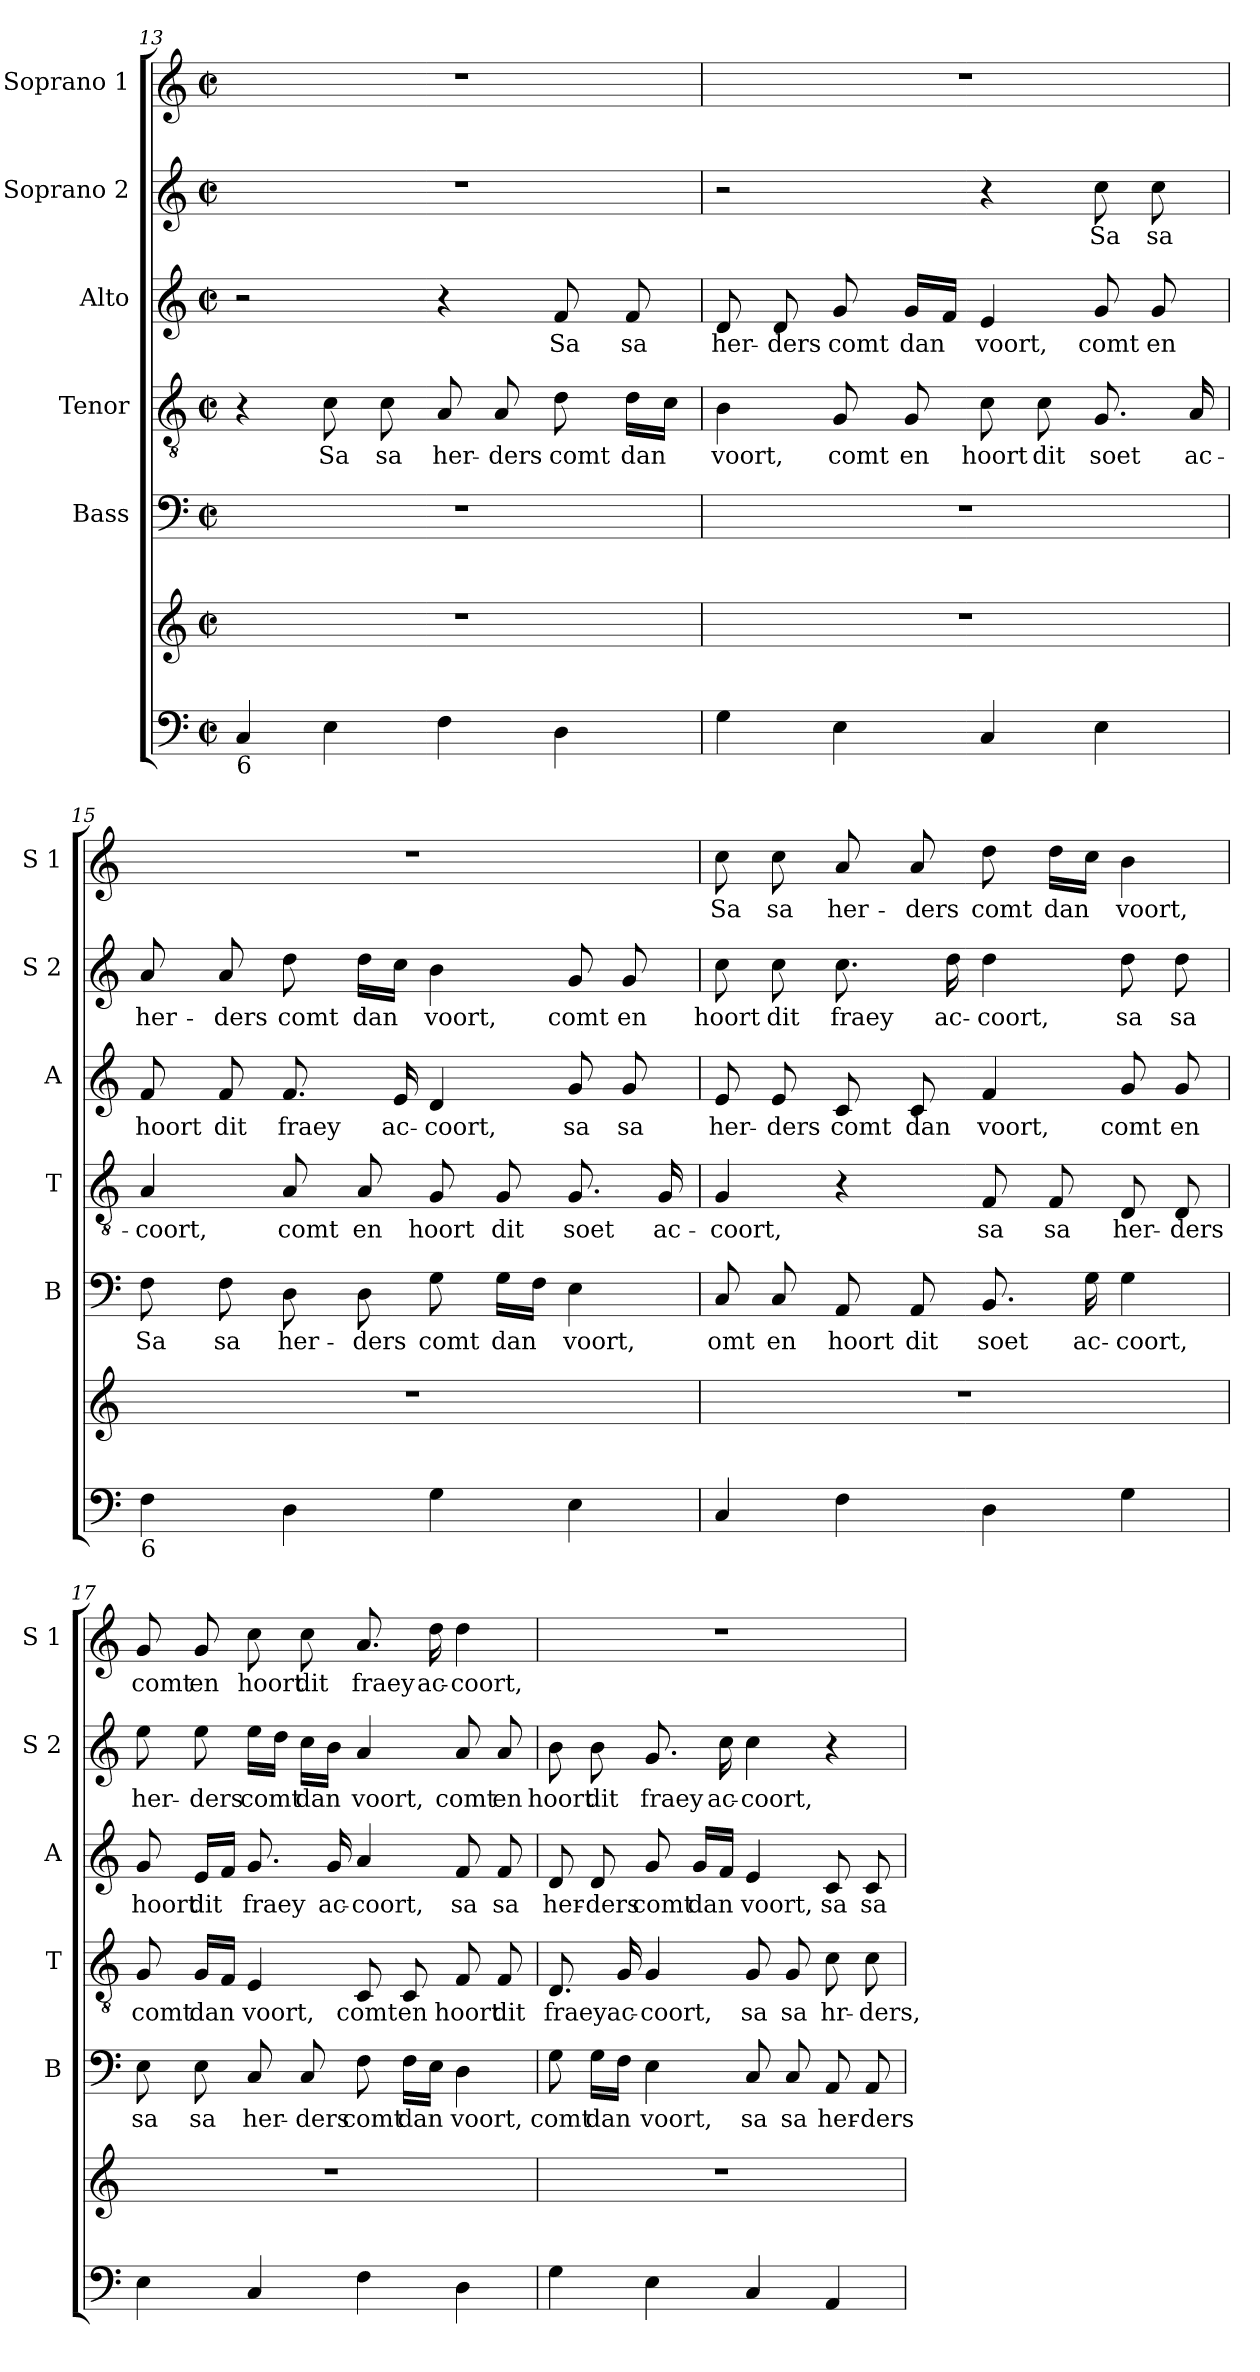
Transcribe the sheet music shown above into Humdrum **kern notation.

**kern	**kern	**kern	**text	**kern	**text	**kern	**text	**kern	**text	**kern	**text
*part6	*part6	*part5	*part5	*part4	*part4	*part3	*part3	*part2	*part2	*part1	*part1
*staff7	*staff6	*staff5	*staff5	*staff4	*staff4	*staff3	*staff3	*staff2	*staff2	*staff1	*staff1
*	*	*I"Bass	*	*I"Tenor	*	*I"Alto	*	*I"Soprano 2	*	*I"Soprano 1	*
*	*	*I'B	*	*I'T	*	*I'A	*	*I'S 2	*	*I'S 1	*
!!LO:PB:g=z
*clefF4	*clefG2	*clefF4	*	*clefGv2	*	*clefG2	*	*clefG2	*	*clefG2	*
*k[]	*k[]	*k[]	*	*k[]	*	*k[]	*	*k[]	*	*k[]	*
*C:	*C:	*C:	*	*C:	*	*C:	*	*C:	*	*C:	*
*M2/2	*M2/2	*M2/2	*	*M2/2	*	*M2/2	*	*M2/2	*	*M2/2	*
*met(c|)	*met(c|)	*met(c|)	*	*met(c|)	*	*met(c|)	*	*met(c|)	*	*met(c|)	*
=13	=13	=13	=13	=13	=13	=13	=13	=13	=13	=13	=13
!LO:TX:b:t=6	!	!	!	!	!	!	!	!	!	!	!
4C/	1r	1r	.	4r	.	2r	.	1r	.	1r	.
4E\	.	.	.	8c\	Sa	.	.	.	.	.	.
.	.	.	.	8c\	sa	.	.	.	.	.	.
4F\	.	.	.	8A/	her-	4r	.	.	.	.	.
.	.	.	.	8A/	-ders	.	.	.	.	.	.
4D\	.	.	.	8d\	comt	8f/	Sa	.	.	.	.
.	.	.	.	16d\LL	dan	8f/	sa	.	.	.	.
.	.	.	.	16c\JJ	.	.	.	.	.	.	.
=14	=14	=14	=14	=14	=14	=14	=14	=14	=14	=14	=14
4G\	1r	1r	.	4B\	voort,	8d/	her-	2r	.	1r	.
.	.	.	.	.	.	8d/	-ders	.	.	.	.
4E\	.	.	.	8G/	comt	8g/	comt	.	.	.	.
.	.	.	.	8G/	en	16g/LL	dan	.	.	.	.
.	.	.	.	.	.	16f/JJ	.	.	.	.	.
4C/	.	.	.	8c\	hoort	4e/	voort,	4r	.	.	.
.	.	.	.	8c\	dit	.	.	.	.	.	.
4E\	.	.	.	8.G/	soet	8g/	comt	8cc\	Sa	.	.
.	.	.	.	.	.	8g/	en	8cc\	sa	.	.
.	.	.	.	16A/	ac-	.	.	.	.	.	.
=15	=15	=15	=15	=15	=15	=15	=15	=15	=15	=15	=15
!LO:TX:b:t=6	!	!	!	!	!	!	!	!	!	!	!
4F\	1r	8F\	Sa	4A/	-coort,	8f/	hoort	8a/	her-	1r	.
.	.	8F\	sa	.	.	8f/	dit	8a/	-ders	.	.
4D\	.	8D\	her-	8A/	comt	8.f/	fraey	8dd\	comt	.	.
.	.	8D\	-ders	8A/	en	.	.	16dd\LL	dan	.	.
.	.	.	.	.	.	16e/	ac-	16cc\JJ	.	.	.
4G\	.	8G\	comt	8G/	hoort	4d/	-coort,	4b\	voort,	.	.
.	.	16G\LL	dan	8G/	dit	.	.	.	.	.	.
.	.	16F\JJ	.	.	.	.	.	.	.	.	.
4E\	.	4E\	voort,	8.G/	soet	8g/	sa	8g/	comt	.	.
.	.	.	.	.	.	8g/	sa	8g/	en	.	.
.	.	.	.	16G/	ac-	.	.	.	.	.	.
!!LO:LB:g=z
=16	=16	=16	=16	=16	=16	=16	=16	=16	=16	=16	=16
4C/	1r	8C/	omt	4G/	-coort,	8e/	her-	8cc\	hoort	8cc\	Sa
.	.	8C/	en	.	.	8e/	-ders	8cc\	dit	8cc\	sa
4F\	.	8AA/	hoort	4r	.	8c/	comt	8.cc\	fraey	8a/	her-
.	.	8AA/	dit	.	.	8c/	dan	.	.	8a/	-ders
.	.	.	.	.	.	.	.	16dd\	ac-	.	.
4D\	.	8.BB/	soet	8F/	sa	4f/	voort,	4dd\	-coort,	8dd\	comt
.	.	.	.	8F/	sa	.	.	.	.	16dd\LL	dan
.	.	16G\	ac-	.	.	.	.	.	.	16cc\JJ	.
4G\	.	4G\	-coort,	8D/	her-	8g/	comt	8dd\	sa	4b\	voort,
.	.	.	.	8D/	-ders	8g/	en	8dd\	sa	.	.
=17	=17	=17	=17	=17	=17	=17	=17	=17	=17	=17	=17
4E\	1r	8E\	sa	8G/	comt	8g/	hoort	8ee\	her-	8g/	comt
.	.	8E\	sa	16G/LL	dan	16e/LL	dit	8ee\	-ders	8g/	en
.	.	.	.	16F/JJ	.	16f/JJ	.	.	.	.	.
4C/	.	8C/	her-	4E/	voort,	8.g/	fraey	16ee\LL	comt	8cc\	hoort
.	.	.	.	.	.	.	.	16dd\JJ	.	.	.
.	.	8C/	-ders	.	.	.	.	16cc\LL	dan	8cc\	dit
.	.	.	.	.	.	16g/	ac-	16b\JJ	.	.	.
4F\	.	8F\	comt	8C/	comt	4a/	-coort,	4a/	voort,	8.a/	fraey
.	.	16F\LL	dan	8C/	en	.	.	.	.	.	.
.	.	16E\JJ	.	.	.	.	.	.	.	16dd\	ac-
4D\	.	4D\	voort,	8F/	hoort	8f/	sa	8a/	comt	4dd\	-coort,
.	.	.	.	8F/	dit	8f/	sa	8a/	en	.	.
=18	=18	=18	=18	=18	=18	=18	=18	=18	=18	=18	=18
4G\	1r	8G\	comt	8.D/	fraey	8d/	her-	8b\	hoort	1r	.
.	.	16G\LL	dan	.	.	8d/	-ders	8b\	dit	.	.
.	.	16F\JJ	.	16G/	ac-	.	.	.	.	.	.
4E\	.	4E\	voort,	4G/	-coort,	8g/	comt	8.g/	fraey	.	.
.	.	.	.	.	.	16g/LL	dan	.	.	.	.
.	.	.	.	.	.	16f/JJ	.	16cc\	ac-	.	.
4C/	.	8C/	sa	8G/	sa	4e/	voort,	4cc\	-coort,	.	.
.	.	8C/	sa	8G/	sa	.	.	.	.	.	.
4AA/	.	8AA/	her-	8c\	hr-	8c/	sa	4r	.	.	.
.	.	8AA/	-ders	8c\	-ders,	8c/	sa	.	.	.	.
=	=	=	=	=	=	=	=	=	=	=	=
*-	*-	*-	*-	*-	*-	*-	*-	*-	*-	*-	*-
